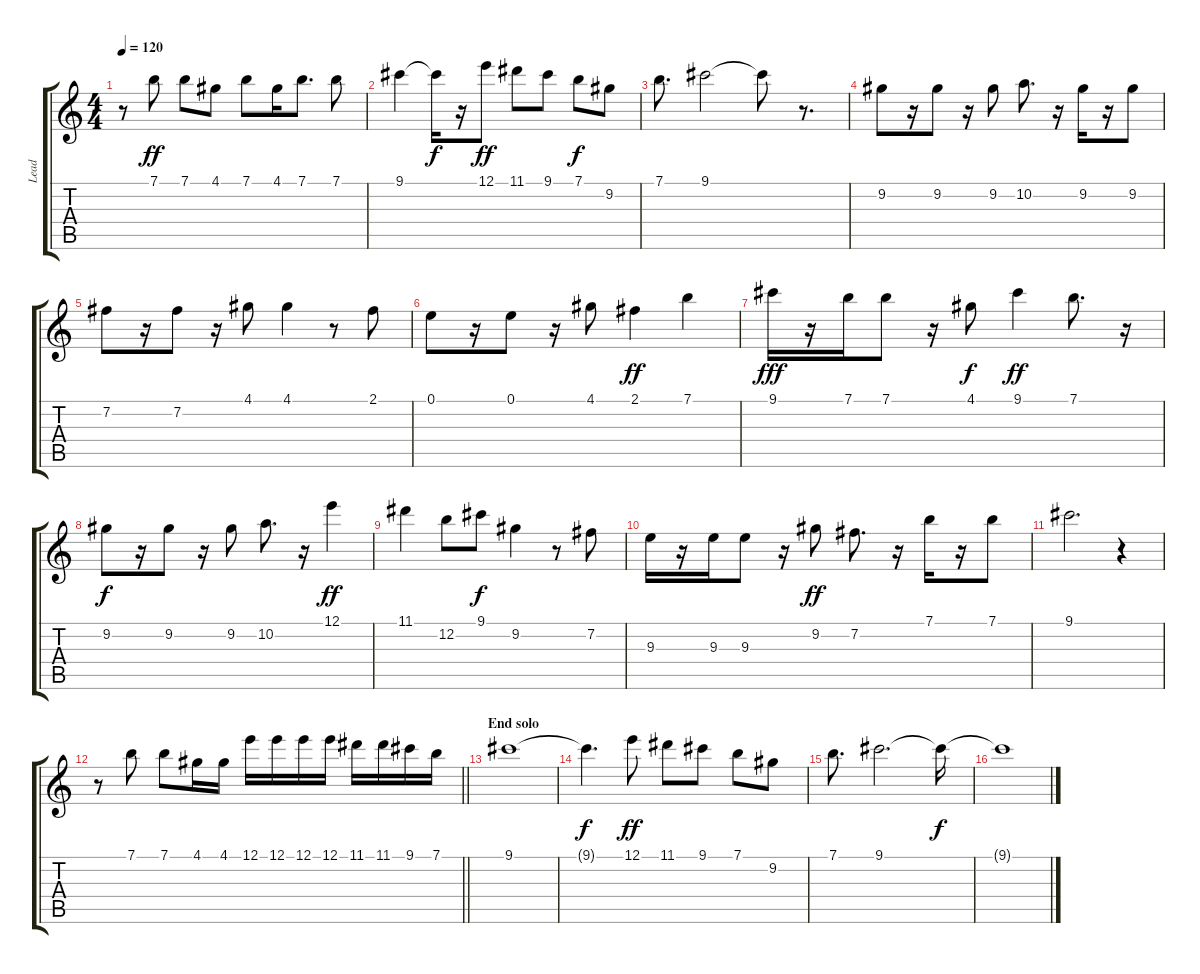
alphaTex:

\track ("Lead" "Lead") {instrument overdrivenguitar}
\staff {score tabs}
\tuning (E4 B3 G3 D3 A2 E2) {hide}
\ts (4 4)
\tempo 120
\clef g2
\ks c
r.8{dy ff} 7.1.8 7.1.8 4.1.8 7.1.8 4.1.16 7.1.8{d} 7.1.8 |
9.1.4 9.1{t}.16{dy f} r.16 12.1.8{dy ff} 11.1.8 9.1.8 7.1.8{dy f} 9.2.8 |
7.1.8{d} 9.1.2 9.1{t}.8 r.8{d} |
9.2.8 r.16 9.2.8 r.16 9.2.8 10.2.8{d} r.16 9.2.16 r.16 9.2.8 |
7.2.8 r.16 7.2.8 r.16 4.1.8 4.1.4 r.8 2.1.8 |
0.1.8 r.16 0.1.8 r.16 4.1.8 2.1.4{dy ff} 7.1.4 |
9.1.16{dy fff} r.16 7.1.16 7.1.8 r.16 4.1.8{dy f} 9.1.4{dy ff} 7.1.8{d} r.16 |
9.2.8{dy f} r.16 9.2.8 r.16 9.2.8 10.2.8{d} r.16 12.1.4{dy ff} |
11.1.4 12.2.8 9.1.8{dy f} 9.2.4 r.8 7.2.8 |
9.3.16 r.16 9.3.16 9.3.8 r.16 9.2.8{dy ff} 7.2.8{d} r.16 7.1.16 r.16 7.1.8 |
9.1.2{d} r.4 |
\barLineRight lightlight
r.8 7.1.8 7.1.8 4.1.16 4.1.16 12.1.16 12.1.16 12.1.16 12.1.16 11.1.16 11.1.16 9.1.16 7.1.16 |
\section ("" "End solo")
9.1.1 |
9.1{t}.4{d dy f} 12.1.8{dy ff} 11.1.8 9.1.8 7.1.8 9.2.8 |
7.1.8{d} 9.1.2{d} 9.1{t}.16{dy f} |
9.1{t}.1
